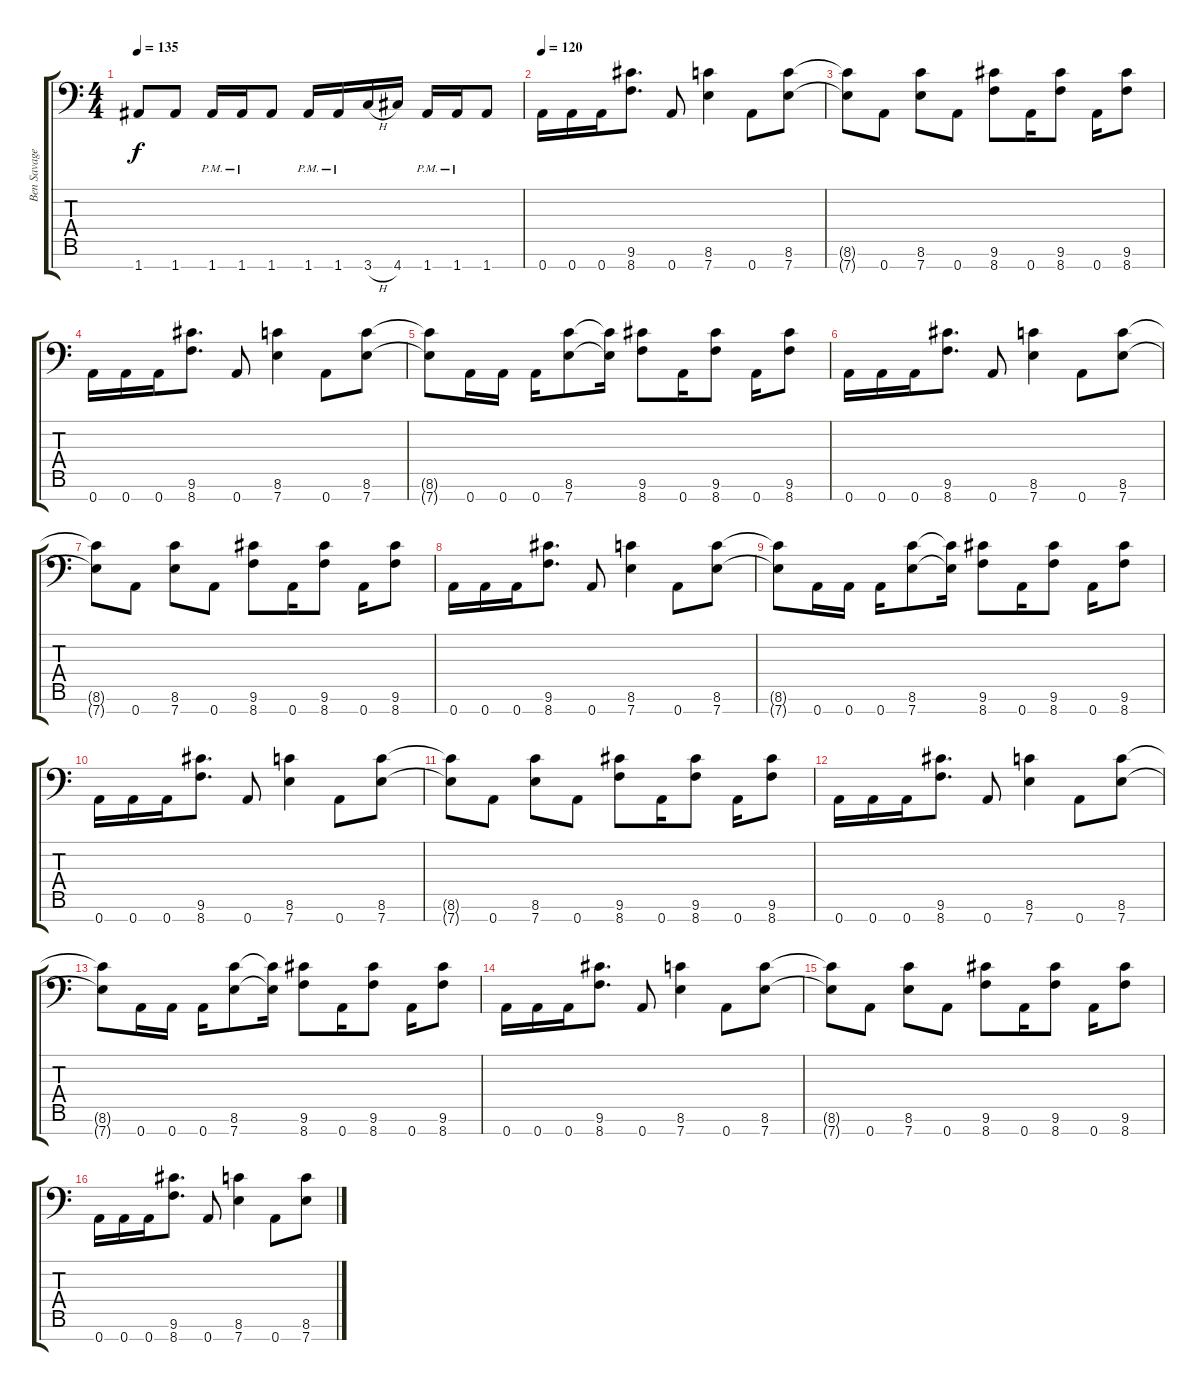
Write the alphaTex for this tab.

\track ("Ben Savage" "Ben Savage") {instrument distortionguitar}
\staff {score tabs}
\tuning (E4 B3 G3 D3 A2 E2 A1) {hide}
\ts (4 4)
\tempo 135
\clef f4
\ks c
1.7.8{dy f} 1.7.8 1.7{pm}.16 1.7{pm}.16 1.7.8 1.7{pm}.16 1.7{pm}.16 3.7{h}.16 4.7.16 1.7{pm}.16 1.7{pm}.16 1.7.8 |
\tempo 120
0.7.16 0.7.16 0.7.16 (9.6 8.7).8{d} 0.7.8 (8.6 7.7).4 0.7.8 (8.6 7.7).8 |
(8.6{t} 7.7{t}).8 0.7.8 (8.6 7.7).8 0.7.8 (9.6 8.7).8 0.7.16 (9.6 8.7).8 0.7.16 (9.6 8.7).8 |
0.7.16 0.7.16 0.7.16 (9.6 8.7).8{d} 0.7.8 (8.6 7.7).4 0.7.8 (8.6 7.7).8 |
(8.6{t} 7.7{t}).8 0.7.16 0.7.16 0.7.16 (8.6 7.7).8 (8.6{t} 7.7{t}).16 (9.6 8.7).8 0.7.16 (9.6 8.7).8 0.7.16 (9.6 8.7).8 |
0.7.16 0.7.16 0.7.16 (9.6 8.7).8{d} 0.7.8 (8.6 7.7).4 0.7.8 (8.6 7.7).8 |
(8.6{t} 7.7{t}).8 0.7.8 (8.6 7.7).8 0.7.8 (9.6 8.7).8 0.7.16 (9.6 8.7).8 0.7.16 (9.6 8.7).8 |
0.7.16 0.7.16 0.7.16 (9.6 8.7).8{d} 0.7.8 (8.6 7.7).4 0.7.8 (8.6 7.7).8 |
(8.6{t} 7.7{t}).8 0.7.16 0.7.16 0.7.16 (8.6 7.7).8 (8.6{t} 7.7{t}).16 (9.6 8.7).8 0.7.16 (9.6 8.7).8 0.7.16 (9.6 8.7).8 |
0.7.16 0.7.16 0.7.16 (9.6 8.7).8{d} 0.7.8 (8.6 7.7).4 0.7.8 (8.6 7.7).8 |
(8.6{t} 7.7{t}).8 0.7.8 (8.6 7.7).8 0.7.8 (9.6 8.7).8 0.7.16 (9.6 8.7).8 0.7.16 (9.6 8.7).8 |
0.7.16 0.7.16 0.7.16 (9.6 8.7).8{d} 0.7.8 (8.6 7.7).4 0.7.8 (8.6 7.7).8 |
(8.6{t} 7.7{t}).8 0.7.16 0.7.16 0.7.16 (8.6 7.7).8 (8.6{t} 7.7{t}).16 (9.6 8.7).8 0.7.16 (9.6 8.7).8 0.7.16 (9.6 8.7).8 |
0.7.16 0.7.16 0.7.16 (9.6 8.7).8{d} 0.7.8 (8.6 7.7).4 0.7.8 (8.6 7.7).8 |
(8.6{t} 7.7{t}).8 0.7.8 (8.6 7.7).8 0.7.8 (9.6 8.7).8 0.7.16 (9.6 8.7).8 0.7.16 (9.6 8.7).8 |
0.7.16 0.7.16 0.7.16 (9.6 8.7).8{d} 0.7.8 (8.6 7.7).4 0.7.8 (8.6 7.7).8
